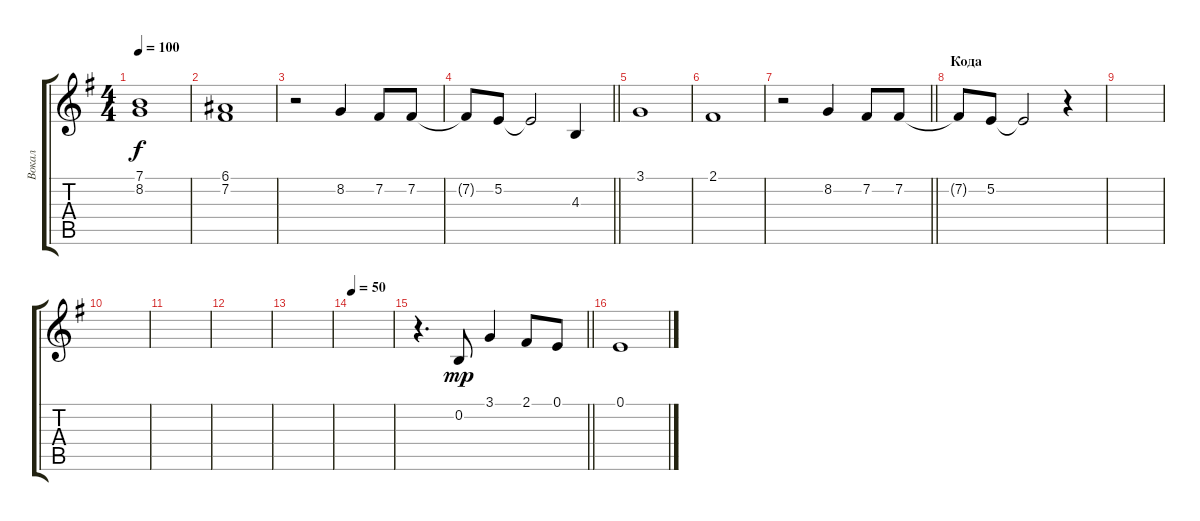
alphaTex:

\track ("Вокал" "Вокал") {instrument stringensemble1}
\staff {score tabs}
\tuning (E4 B3 G3 D3 A2 E2) {hide}
\ts (4 4)
\tempo 100
\clef g2
\ks eminor
(7.1 8.2).1{dy f} |
(6.1 7.2).1 |
r.2 8.2.4 7.2.8 7.2.8 |
\barLineRight lightlight
7.2{t}.8 5.2.8 5.2{t}.2 4.3.4 |
\section ("" "")
3.1.1 |
2.1.1 |
\barLineRight lightlight
r.2 8.2.4 7.2.8 7.2.8 |
\section ("" "Кода")
7.2{t}.8 5.2.8 5.2{t}.2 r.4 |
|
|
|
|
|
\tempo 50
|
\barLineRight lightlight
r.4{d} 0.2.8{dy mp} 3.1.4 2.1.8 0.1.8 |
0.1.1{txt ""}
